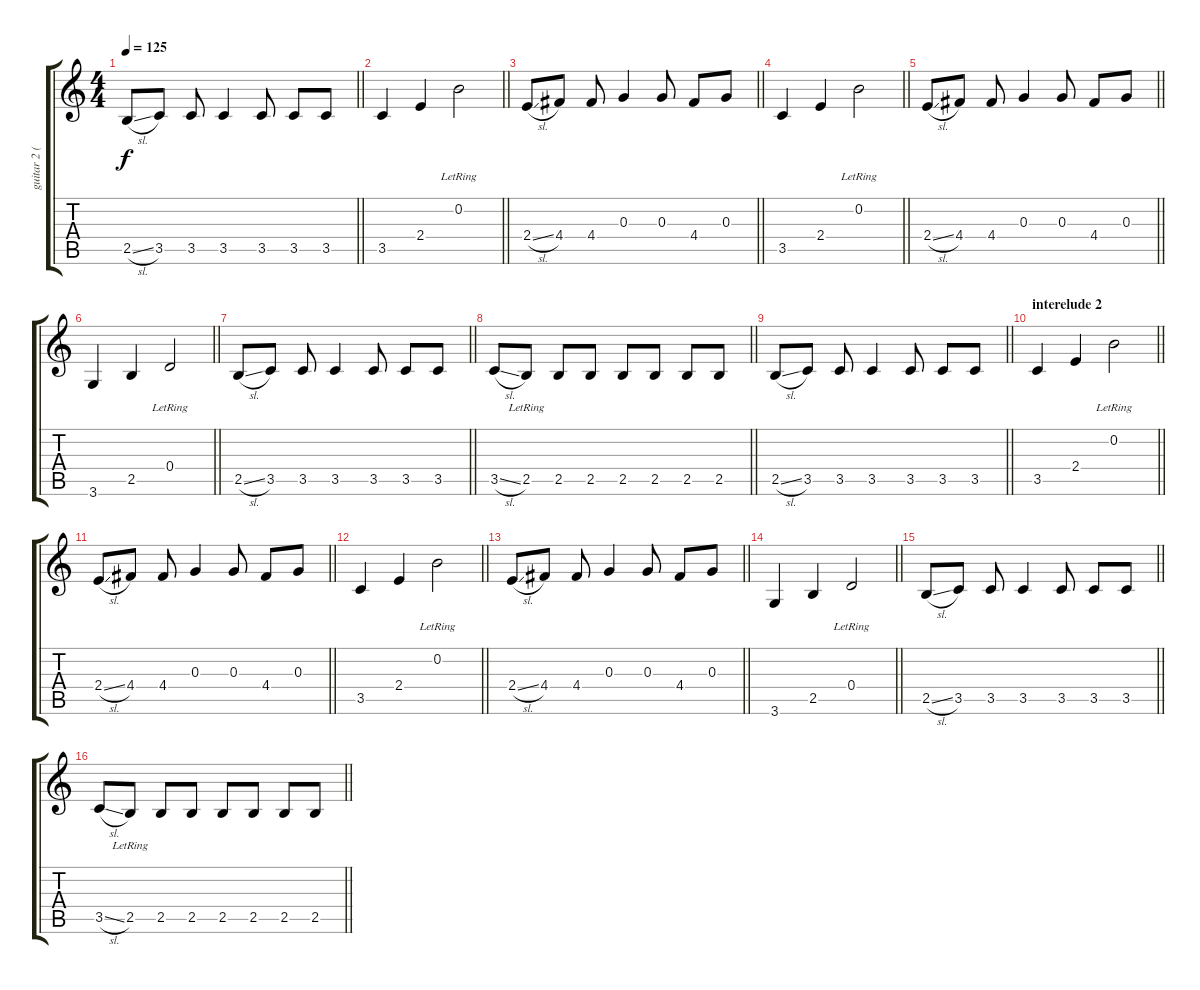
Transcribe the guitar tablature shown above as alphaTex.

\track ("guitar 2 (uki)" "guitar 2 (") {instrument acousticguitarsteel}
\staff {score tabs}
\tuning (E4 B3 G3 D3 A2 E2) {hide}
\ts (4 4)
\tempo 125
\clef g2
\barLineRight lightlight
\ks c
2.5{sl}.8{dy f} 3.5.8 3.5.8 3.5.4 3.5.8 3.5.8 3.5.8 |
\barLineRight lightlight
3.5.4 2.4.4 0.2{lr}.2 |
\barLineRight lightlight
2.4{sl}.8 4.4.8 4.4.8 0.3.4 0.3.8 4.4.8 0.3.8 |
\barLineRight lightlight
3.5.4 2.4.4 0.2{lr}.2 |
\barLineRight lightlight
2.4{sl}.8 4.4.8 4.4.8 0.3.4 0.3.8 4.4.8 0.3.8 |
\barLineRight lightlight
3.6.4 2.5.4 0.4{lr}.2 |
\barLineRight lightlight
2.5{sl}.8 3.5.8 3.5.8 3.5.4 3.5.8 3.5.8 3.5.8 |
\barLineRight lightlight
3.5{sl}.8 2.5{lr}.8 2.5.8 2.5.8 2.5.8 2.5.8 2.5.8 2.5.8 |
\barLineRight lightlight
2.5{sl}.8 3.5.8 3.5.8 3.5.4 3.5.8 3.5.8 3.5.8 |
\section ("" "interelude 2")
\barLineRight lightlight
3.5.4 2.4.4 0.2{lr}.2 |
\barLineRight lightlight
2.4{sl}.8 4.4.8 4.4.8 0.3.4 0.3.8 4.4.8 0.3.8 |
\barLineRight lightlight
3.5.4 2.4.4 0.2{lr}.2 |
\barLineRight lightlight
2.4{sl}.8 4.4.8 4.4.8 0.3.4 0.3.8 4.4.8 0.3.8 |
\barLineRight lightlight
3.6.4 2.5.4 0.4{lr}.2 |
\barLineRight lightlight
2.5{sl}.8 3.5.8 3.5.8 3.5.4 3.5.8 3.5.8 3.5.8 |
\barLineRight lightlight
3.5{sl}.8 2.5{lr}.8 2.5.8 2.5.8 2.5.8 2.5.8 2.5.8 2.5.8
